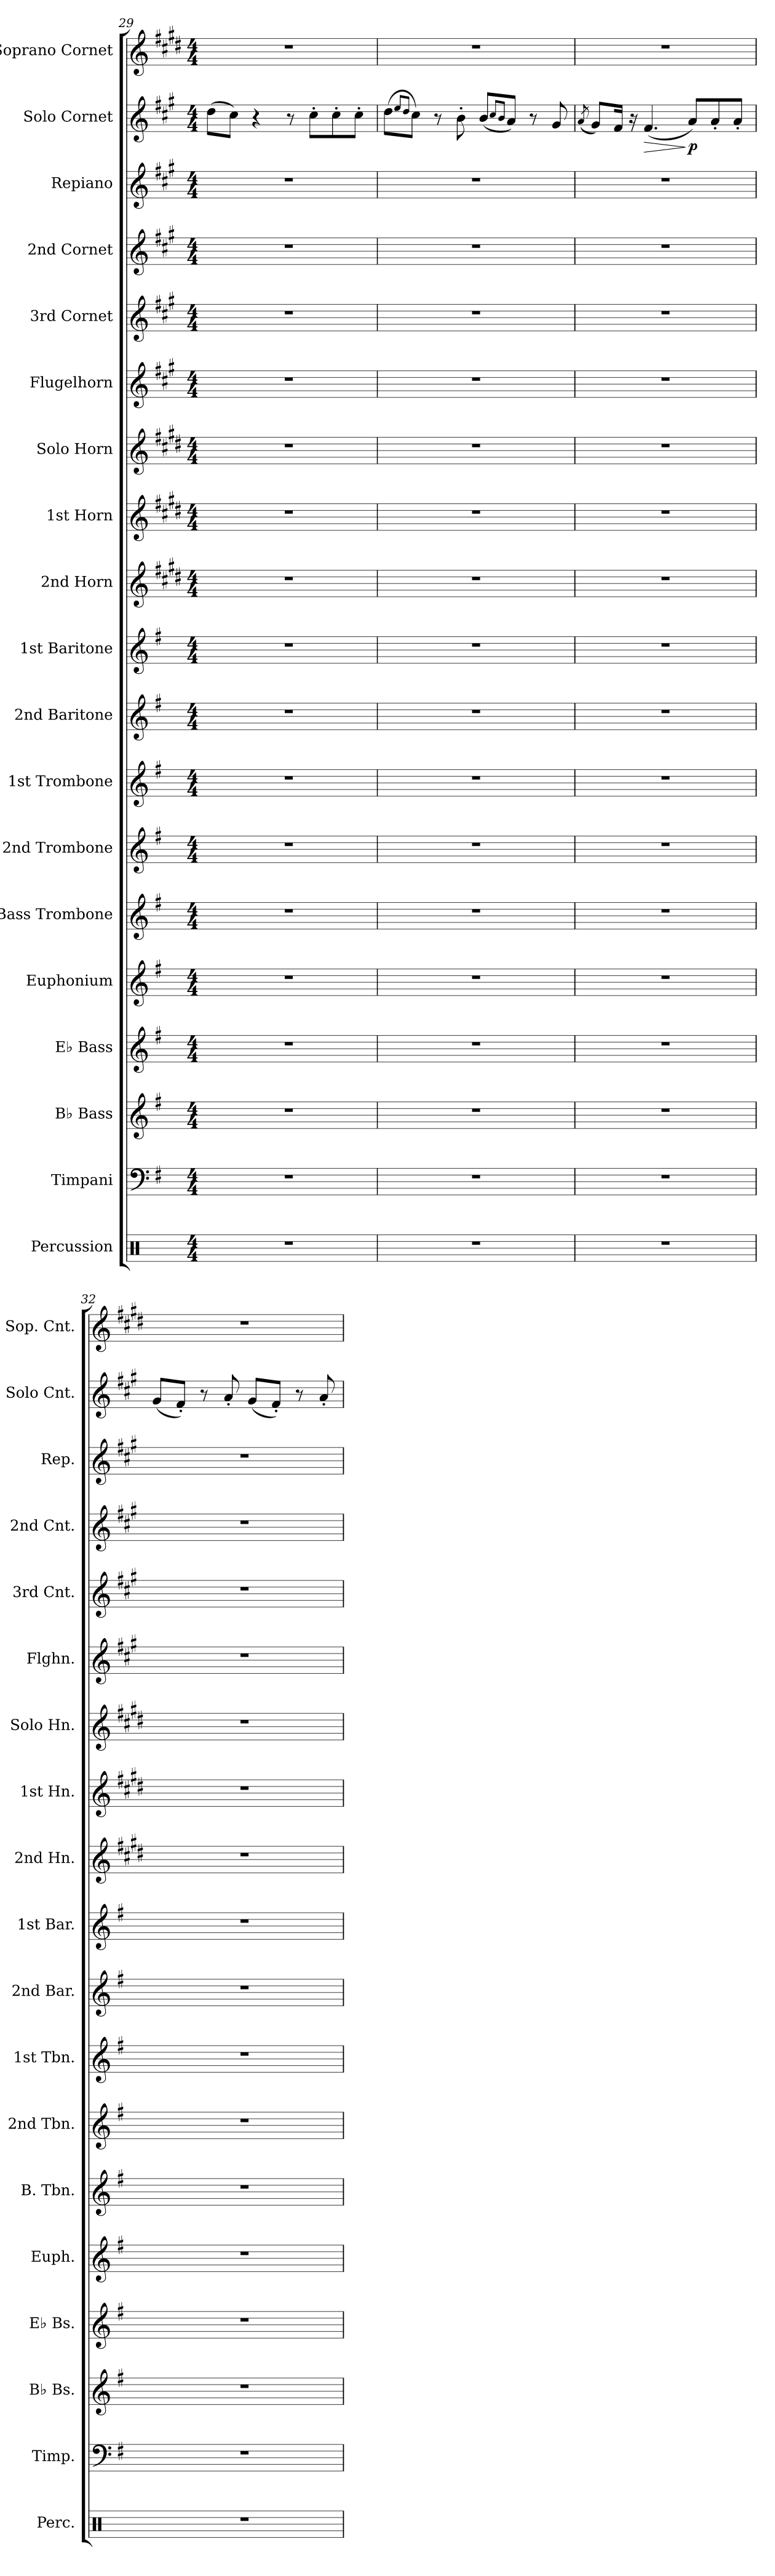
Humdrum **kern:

**kern	**kern	**kern	**kern	**kern	**kern	**kern	**kern	**kern	**kern	**kern	**kern	**kern	**kern	**kern	**kern	**kern	**kern	**dynam	**kern
*part19	*part18	*part17	*part16	*part15	*part14	*part13	*part12	*part11	*part10	*part9	*part8	*part7	*part6	*part5	*part4	*part3	*part2	*part2	*part1
*staff19	*staff18	*staff17	*staff16	*staff15	*staff14	*staff13	*staff12	*staff11	*staff10	*staff9	*staff8	*staff7	*staff6	*staff5	*staff4	*staff3	*staff2	*staff2	*staff1
*I"Percussion	*I"Timpani	*I"B♭ Bass	*I"E♭ Bass	*I"Euphonium	*I"Bass Trombone	*I"2nd Trombone	*I"1st Trombone	*I"2nd Baritone	*I"1st Baritone	*I"2nd Horn	*I"1st Horn	*I"Solo Horn	*I"Flugelhorn	*I"3rd Cornet	*I"2nd Cornet	*I"Repiano	*I"Solo Cornet	*	*I"Soprano Cornet
*I'Perc.	*I'Timp.	*I'B♭ Bs.	*I'E♭ Bs.	*I'Euph.	*I'B. Tbn.	*I'2nd Tbn.	*I'1st Tbn.	*I'2nd Bar.	*I'1st Bar.	*I'2nd Hn.	*I'1st Hn.	*I'Solo Hn.	*I'Flghn.	*I'3rd Cnt.	*I'2nd Cnt.	*I'Rep.	*I'Solo Cnt.	*	*I'Sop. Cnt.
*clefX	*clefF4	*clefG2	*clefG2	*clefG2	*clefG2	*clefG2	*clefG2	*clefG2	*clefG2	*clefG2	*clefG2	*clefG2	*clefG2	*clefG2	*clefG2	*clefG2	*clefG2	*	*clefG2
*	*	*ITrd15c26	*ITrd12c21	*ITrd8c14	*ITrd12c21	*ITrd8c14	*ITrd8c14	*ITrd8c14	*ITrd8c14	*ITrd5c9	*ITrd5c9	*ITrd5c9	*ITrd1c2	*ITrd1c2	*ITrd1c2	*ITrd1c2	*ITrd1c2	*	*ITrd-2c-3
*k[]	*k[f#]	*k[f#]	*k[f#]	*k[f#]	*k[f#]	*k[f#]	*k[f#]	*k[f#]	*k[f#]	*k[f#]	*k[f#]	*k[f#]	*k[f#]	*k[f#]	*k[f#]	*k[f#]	*k[f#]	*	*k[f#]
*M4/4	*M4/4	*M4/4	*M4/4	*M4/4	*M4/4	*M4/4	*M4/4	*M4/4	*M4/4	*M4/4	*M4/4	*M4/4	*M4/4	*M4/4	*M4/4	*M4/4	*M4/4	*	*M4/4
=29	=29	=29	=29	=29	=29	=29	=29	=29	=29	=29	=29	=29	=29	=29	=29	=29	=29	=29	=29
1r	1r	1r	1r	1r	1r	1r	1r	1r	1r	1r	1r	1r	1r	1r	1r	1r	(>8cc\L	.	1r
.	.	.	.	.	.	.	.	.	.	.	.	.	.	.	.	.	8b\J)	.	.
.	.	.	.	.	.	.	.	.	.	.	.	.	.	.	.	.	4r	.	.
.	.	.	.	.	.	.	.	.	.	.	.	.	.	.	.	.	8r	.	.
.	.	.	.	.	.	.	.	.	.	.	.	.	.	.	.	.	8b'\L	.	.
.	.	.	.	.	.	.	.	.	.	.	.	.	.	.	.	.	8b'\	.	.
.	.	.	.	.	.	.	.	.	.	.	.	.	.	.	.	.	8b'\J	.	.
=30	=30	=30	=30	=30	=30	=30	=30	=30	=30	=30	=30	=30	=30	=30	=30	=30	=30	=30	=30
1r	1r	1r	1r	1r	1r	1r	1r	1r	1r	1r	1r	1r	1r	1r	1r	1r	(>8cc\L	.	1r
.	.	.	.	.	.	.	.	.	.	.	.	.	.	.	.	.	8qdd/L	.	.
.	.	.	.	.	.	.	.	.	.	.	.	.	.	.	.	.	8qcc/J	.	.
.	.	.	.	.	.	.	.	.	.	.	.	.	.	.	.	.	8b\J)	.	.
.	.	.	.	.	.	.	.	.	.	.	.	.	.	.	.	.	8r	.	.
.	.	.	.	.	.	.	.	.	.	.	.	.	.	.	.	.	8a'\	.	.
.	.	.	.	.	.	.	.	.	.	.	.	.	.	.	.	.	(<8a/L	.	.
.	.	.	.	.	.	.	.	.	.	.	.	.	.	.	.	.	8qb/L	.	.
.	.	.	.	.	.	.	.	.	.	.	.	.	.	.	.	.	8qa/J	.	.
.	.	.	.	.	.	.	.	.	.	.	.	.	.	.	.	.	8g/J)	.	.
.	.	.	.	.	.	.	.	.	.	.	.	.	.	.	.	.	8r	.	.
.	.	.	.	.	.	.	.	.	.	.	.	.	.	.	.	.	8f#/	.	.
=31	=31	=31	=31	=31	=31	=31	=31	=31	=31	=31	=31	=31	=31	=31	=31	=31	=31	=31	=31
.	.	.	.	.	.	.	.	.	.	.	.	.	.	.	.	.	(<8qg/	.	.
1r	1r	1r	1r	1r	1r	1r	1r	1r	1r	1r	1r	1r	1r	1r	1r	1r	8f#/L)	.	1r
.	.	.	.	.	.	.	.	.	.	.	.	.	.	.	.	.	16e/Jk	.	.
.	.	.	.	.	.	.	.	.	.	.	.	.	.	.	.	.	16r	.	.
!	!	!	!	!	!	!	!	!	!	!	!	!	!	!	!	!	!	!LO:HP:b	!
.	.	.	.	.	.	.	.	.	.	.	.	.	.	.	.	.	(<4.e/	>	.
!	!	!	!	!	!	!	!	!	!	!	!	!	!	!	!	!	!	!LO:DY:n=1:b	!
.	.	.	.	.	.	.	.	.	.	.	.	.	.	.	.	.	8g/L)	] p	.
.	.	.	.	.	.	.	.	.	.	.	.	.	.	.	.	.	8g'/	.	.
.	.	.	.	.	.	.	.	.	.	.	.	.	.	.	.	.	8g'/J	.	.
=32	=32	=32	=32	=32	=32	=32	=32	=32	=32	=32	=32	=32	=32	=32	=32	=32	=32	=32	=32
1r	1r	1r	1r	1r	1r	1r	1r	1r	1r	1r	1r	1r	1r	1r	1r	1r	(<8f#/L	.	1r
.	.	.	.	.	.	.	.	.	.	.	.	.	.	.	.	.	8e'/J)	.	.
.	.	.	.	.	.	.	.	.	.	.	.	.	.	.	.	.	8r	.	.
.	.	.	.	.	.	.	.	.	.	.	.	.	.	.	.	.	8g'/	.	.
.	.	.	.	.	.	.	.	.	.	.	.	.	.	.	.	.	(<8f#/L	.	.
.	.	.	.	.	.	.	.	.	.	.	.	.	.	.	.	.	8e'/J)	.	.
.	.	.	.	.	.	.	.	.	.	.	.	.	.	.	.	.	8r	.	.
.	.	.	.	.	.	.	.	.	.	.	.	.	.	.	.	.	8g'/	.	.
=	=	=	=	=	=	=	=	=	=	=	=	=	=	=	=	=	=	=	=
*-	*-	*-	*-	*-	*-	*-	*-	*-	*-	*-	*-	*-	*-	*-	*-	*-	*-	*-	*-
